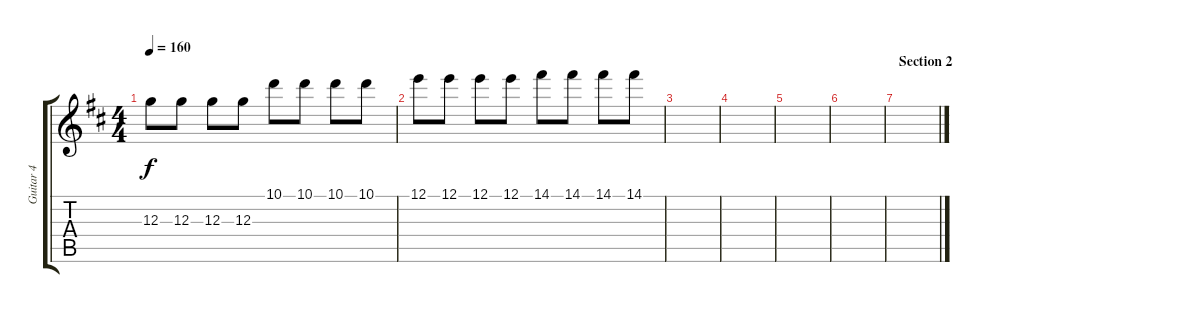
\track ("Guitar 4" "Guitar 4") {instrument distortionguitar}
\staff {score tabs}
\tuning (E4 B3 G3 D3 A2 E2) {hide}
\ts (4 4)
\tempo 160
\clef g2
\ks bminor
12.3.8{dy f} 12.3.8 12.3.8 12.3.8 10.1.8 10.1.8 10.1.8 10.1.8 |
12.1.8 12.1.8 12.1.8 12.1.8 14.1.8 14.1.8 14.1.8 14.1.8 |
|
|
|
|
\section ("" "Section 2")
